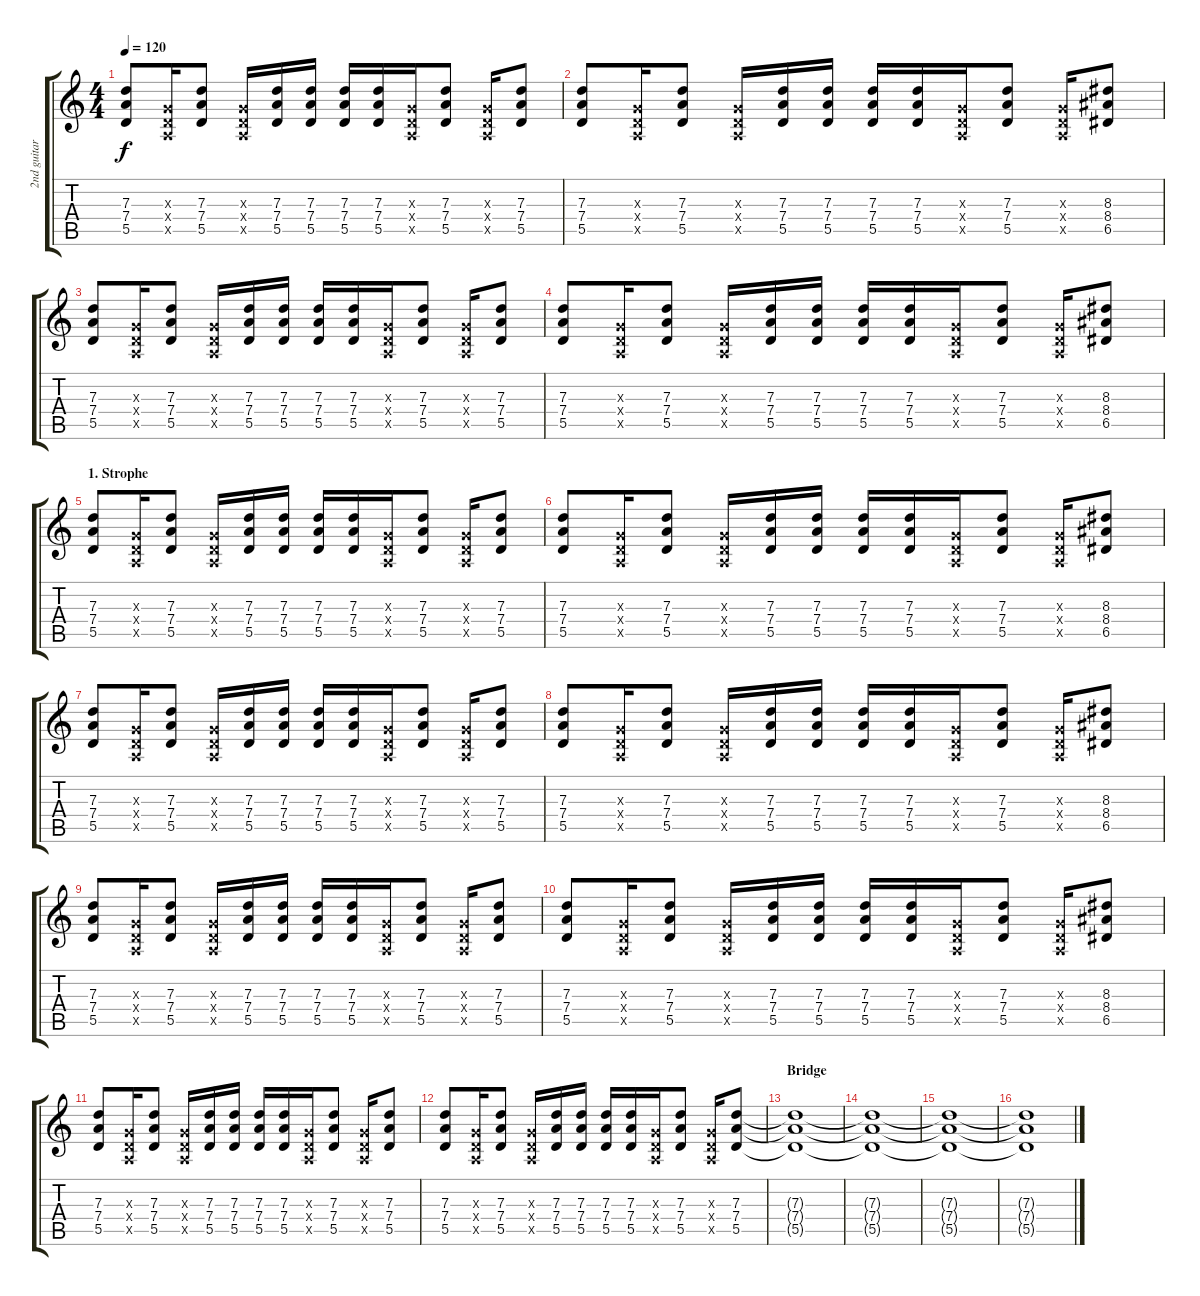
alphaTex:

\track ("2nd guitar" "2nd guitar") {instrument distortionguitar}
\staff {score tabs}
\tuning (E4 B3 G3 D3 A2 E2) {hide}
\ts (4 4)
\tempo 120
\clef g2
\ks c
(7.3 7.4 5.5).8{dy f} (0.3{x} 0.4{x} 0.5{x}).16 (7.3 7.4 5.5).8 (0.3{x} 0.4{x} 0.5{x}).16 (7.3 7.4 5.5).16 (7.3 7.4 5.5).16 (7.3 7.4 5.5).16 (7.3 7.4 5.5).16 (0.3{x} 0.4{x} 0.5{x}).16 (7.3 7.4 5.5).8 (0.3{x} 0.4{x} 0.5{x}).16 (7.3 7.4 5.5).8 |
(7.3 7.4 5.5).8 (0.3{x} 0.4{x} 0.5{x}).16 (7.3 7.4 5.5).8 (0.3{x} 0.4{x} 0.5{x}).16 (7.3 7.4 5.5).16 (7.3 7.4 5.5).16 (7.3 7.4 5.5).16 (7.3 7.4 5.5).16 (0.3{x} 0.4{x} 0.5{x}).16 (7.3 7.4 5.5).8 (0.3{x} 0.4{x} 0.5{x}).16 (8.3 8.4 6.5).8 |
(7.3 7.4 5.5).8 (0.3{x} 0.4{x} 0.5{x}).16 (7.3 7.4 5.5).8 (0.3{x} 0.4{x} 0.5{x}).16 (7.3 7.4 5.5).16 (7.3 7.4 5.5).16 (7.3 7.4 5.5).16 (7.3 7.4 5.5).16 (0.3{x} 0.4{x} 0.5{x}).16 (7.3 7.4 5.5).8 (0.3{x} 0.4{x} 0.5{x}).16 (7.3 7.4 5.5).8 |
(7.3 7.4 5.5).8 (0.3{x} 0.4{x} 0.5{x}).16 (7.3 7.4 5.5).8 (0.3{x} 0.4{x} 0.5{x}).16 (7.3 7.4 5.5).16 (7.3 7.4 5.5).16 (7.3 7.4 5.5).16 (7.3 7.4 5.5).16 (0.3{x} 0.4{x} 0.5{x}).16 (7.3 7.4 5.5).8 (0.3{x} 0.4{x} 0.5{x}).16 (8.3 8.4 6.5).8 |
\section ("" "1. Strophe")
(7.3 7.4 5.5).8 (0.3{x} 0.4{x} 0.5{x}).16 (7.3 7.4 5.5).8 (0.3{x} 0.4{x} 0.5{x}).16 (7.3 7.4 5.5).16 (7.3 7.4 5.5).16 (7.3 7.4 5.5).16 (7.3 7.4 5.5).16 (0.3{x} 0.4{x} 0.5{x}).16 (7.3 7.4 5.5).8 (0.3{x} 0.4{x} 0.5{x}).16 (7.3 7.4 5.5).8 |
(7.3 7.4 5.5).8 (0.3{x} 0.4{x} 0.5{x}).16 (7.3 7.4 5.5).8 (0.3{x} 0.4{x} 0.5{x}).16 (7.3 7.4 5.5).16 (7.3 7.4 5.5).16 (7.3 7.4 5.5).16 (7.3 7.4 5.5).16 (0.3{x} 0.4{x} 0.5{x}).16 (7.3 7.4 5.5).8 (0.3{x} 0.4{x} 0.5{x}).16 (8.3 8.4 6.5).8 |
(7.3 7.4 5.5).8 (0.3{x} 0.4{x} 0.5{x}).16 (7.3 7.4 5.5).8 (0.3{x} 0.4{x} 0.5{x}).16 (7.3 7.4 5.5).16 (7.3 7.4 5.5).16 (7.3 7.4 5.5).16 (7.3 7.4 5.5).16 (0.3{x} 0.4{x} 0.5{x}).16 (7.3 7.4 5.5).8 (0.3{x} 0.4{x} 0.5{x}).16 (7.3 7.4 5.5).8 |
(7.3 7.4 5.5).8 (0.3{x} 0.4{x} 0.5{x}).16 (7.3 7.4 5.5).8 (0.3{x} 0.4{x} 0.5{x}).16 (7.3 7.4 5.5).16 (7.3 7.4 5.5).16 (7.3 7.4 5.5).16 (7.3 7.4 5.5).16 (0.3{x} 0.4{x} 0.5{x}).16 (7.3 7.4 5.5).8 (0.3{x} 0.4{x} 0.5{x}).16 (8.3 8.4 6.5).8 |
(7.3 7.4 5.5).8 (0.3{x} 0.4{x} 0.5{x}).16 (7.3 7.4 5.5).8 (0.3{x} 0.4{x} 0.5{x}).16 (7.3 7.4 5.5).16 (7.3 7.4 5.5).16 (7.3 7.4 5.5).16 (7.3 7.4 5.5).16 (0.3{x} 0.4{x} 0.5{x}).16 (7.3 7.4 5.5).8 (0.3{x} 0.4{x} 0.5{x}).16 (7.3 7.4 5.5).8 |
(7.3 7.4 5.5).8 (0.3{x} 0.4{x} 0.5{x}).16 (7.3 7.4 5.5).8 (0.3{x} 0.4{x} 0.5{x}).16 (7.3 7.4 5.5).16 (7.3 7.4 5.5).16 (7.3 7.4 5.5).16 (7.3 7.4 5.5).16 (0.3{x} 0.4{x} 0.5{x}).16 (7.3 7.4 5.5).8 (0.3{x} 0.4{x} 0.5{x}).16 (8.3 8.4 6.5).8 |
(7.3 7.4 5.5).8 (0.3{x} 0.4{x} 0.5{x}).16 (7.3 7.4 5.5).8 (0.3{x} 0.4{x} 0.5{x}).16 (7.3 7.4 5.5).16 (7.3 7.4 5.5).16 (7.3 7.4 5.5).16 (7.3 7.4 5.5).16 (0.3{x} 0.4{x} 0.5{x}).16 (7.3 7.4 5.5).8 (0.3{x} 0.4{x} 0.5{x}).16 (7.3 7.4 5.5).8 |
(7.3 7.4 5.5).8 (0.3{x} 0.4{x} 0.5{x}).16 (7.3 7.4 5.5).8 (0.3{x} 0.4{x} 0.5{x}).16 (7.3 7.4 5.5).16 (7.3 7.4 5.5).16 (7.3 7.4 5.5).16 (7.3 7.4 5.5).16 (0.3{x} 0.4{x} 0.5{x}).16 (7.3 7.4 5.5).8 (0.3{x} 0.4{x} 0.5{x}).16 (7.3 7.4 5.5).8 |
\section ("" "Bridge")
(7.3{t} 7.4{t} 5.5{t}).1 |
(7.3{t} 7.4{t} 5.5{t}).1 |
(7.3{t} 7.4{t} 5.5{t}).1 |
(7.3{t} 7.4{t} 5.5{t}).1
